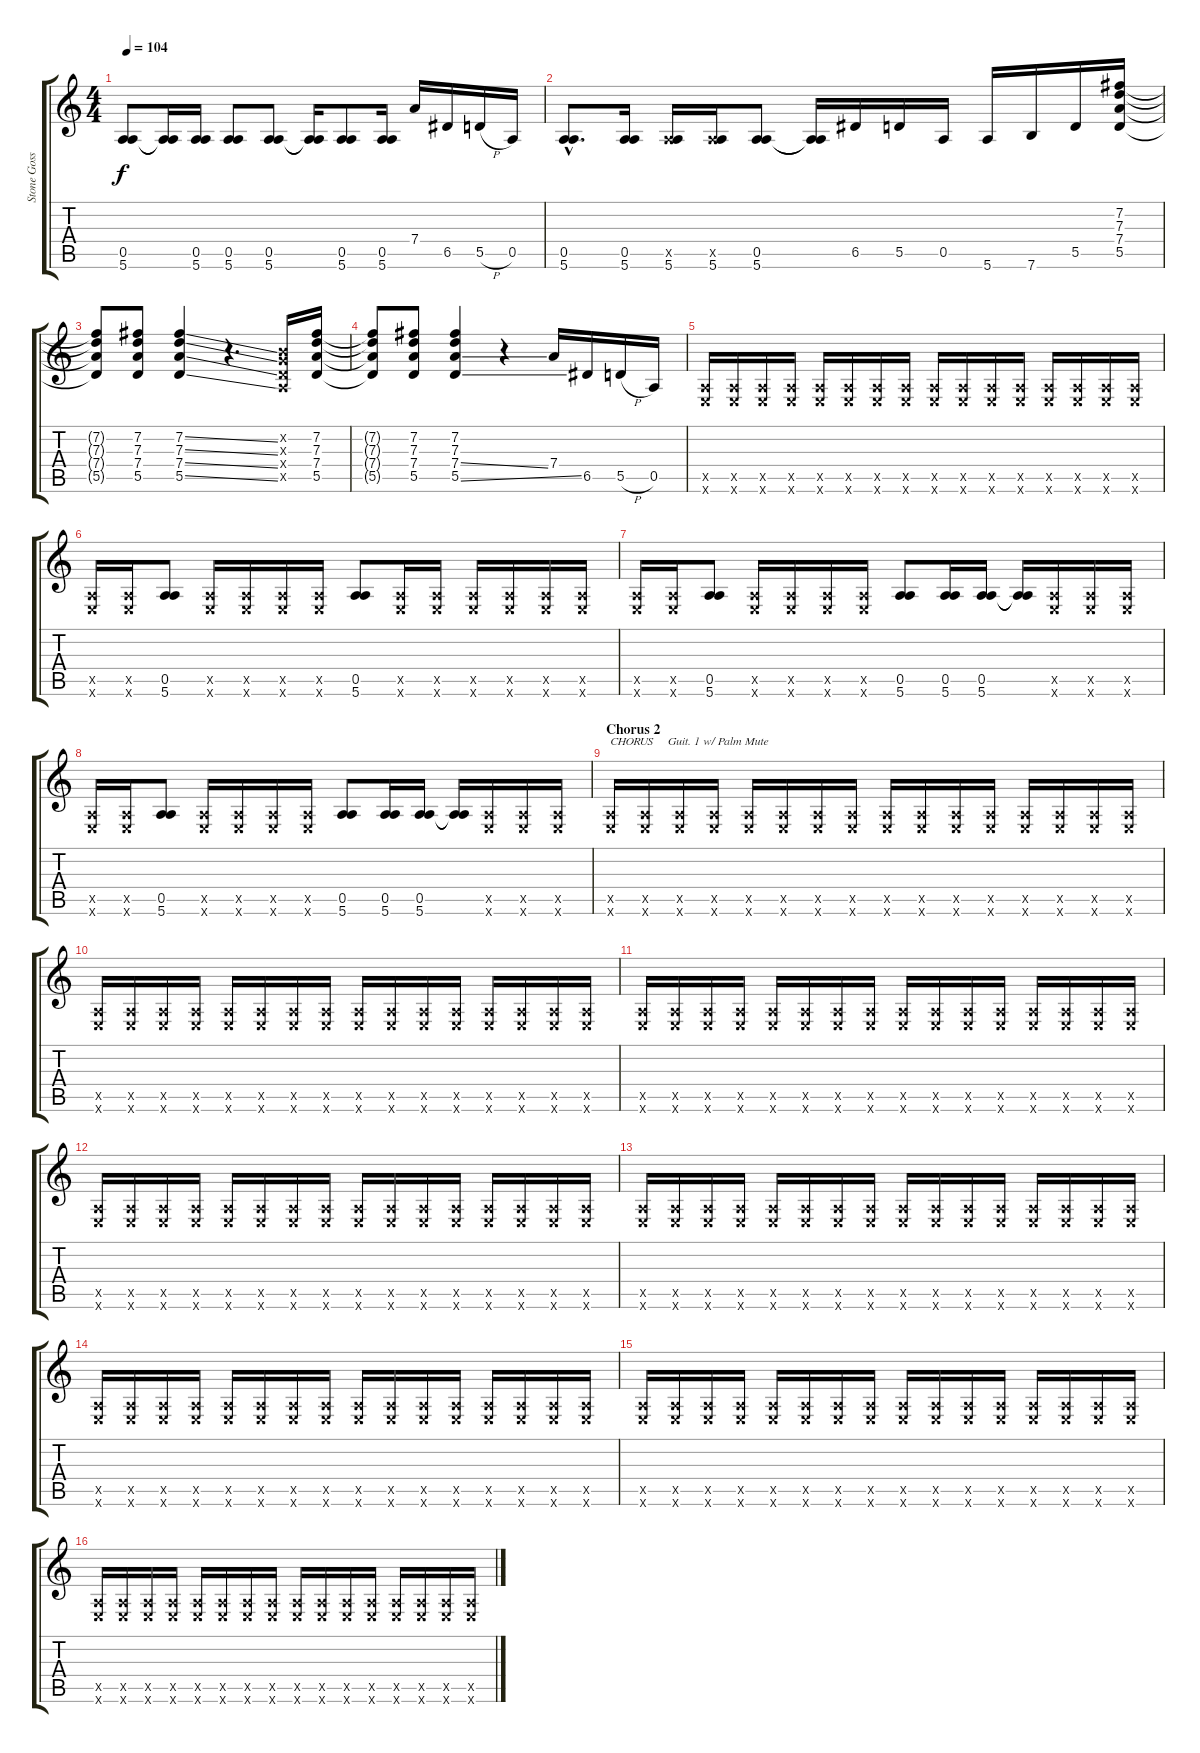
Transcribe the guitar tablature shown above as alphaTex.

\track ("Stone Gossard (Guit 1)" "Stone Goss") {instrument distortionguitar}
\staff {score tabs}
\tuning (E4 B3 G3 D3 A2 E2) {hide}
\ts (4 4)
\tempo 104
\clef g2
\ks c
(0.5 5.6).8{dy f} (0.5{t} 5.6{t}).16 (0.5 5.6).16 (0.5 5.6).8 (0.5 5.6).8 (0.5{t} 5.6{t}).16 (0.5 5.6).8 (0.5 5.6).16 7.4.16 6.5.16 5.5{h}.16 0.5.16 |
(0.5{hac} 5.6{hac}).8{d} (0.5 5.6).16 (0.5{x} 5.6).16 (0.5{x} 5.6).16 (0.5 5.6).8 (0.5{t} 5.6{t}).16 6.5.16 5.5.16 0.5.16 5.6.16 7.6.16 5.5.16 (7.2 7.3 7.4 5.5).16 |
(7.2{t} 7.3{t} 7.4{t} 5.5{t}).8 (7.2 7.3 7.4 5.5).8 (7.2{ss} 7.3{ss} 7.4{ss} 5.5{ss}).4 r.4{d} (0.2{x} 0.3{x} 0.4{x} 0.5{x}).16 (7.2 7.3 7.4 5.5).16 |
(7.2{t} 7.3{t} 7.4{t} 5.5{t}).8 (7.2 7.3 7.4 5.5).8 (7.2 7.3 7.4{ss} 5.5{ss}).4 r.4 7.4.16 6.5.16 5.5{h}.16 0.5.16 |
(0.5{x} 0.6{x}).16 (0.5{x} 0.6{x}).16 (0.5{x} 0.6{x}).16 (0.5{x} 0.6{x}).16 (0.5{x} 0.6{x}).16 (0.5{x} 0.6{x}).16 (0.5{x} 0.6{x}).16 (0.5{x} 0.6{x}).16 (0.5{x} 0.6{x}).16 (0.5{x} 0.6{x}).16 (0.5{x} 0.6{x}).16 (0.5{x} 0.6{x}).16 (0.5{x} 0.6{x}).16 (0.5{x} 0.6{x}).16 (0.5{x} 0.6{x}).16 (0.5{x} 0.6{x}).16 |
(0.5{x} 0.6{x}).16 (0.5{x} 0.6{x}).16 (0.5 5.6).8 (0.5{x} 0.6{x}).16 (0.5{x} 0.6{x}).16 (0.5{x} 0.6{x}).16 (0.5{x} 0.6{x}).16 (0.5 5.6).8 (0.5{x} 0.6{x}).16 (0.5{x} 0.6{x}).16 (0.5{x} 0.6{x}).16 (0.5{x} 0.6{x}).16 (0.5{x} 0.6{x}).16 (0.5{x} 0.6{x}).16 |
(0.5{x} 0.6{x}).16 (0.5{x} 0.6{x}).16 (0.5 5.6).8 (0.5{x} 0.6{x}).16 (0.5{x} 0.6{x}).16 (0.5{x} 0.6{x}).16 (0.5{x} 0.6{x}).16 (0.5 5.6).8 (0.5 5.6).16 (0.5 5.6).16 (0.5{t} 5.6{t}).16 (0.5{x} 0.6{x}).16 (0.5{x} 0.6{x}).16 (0.5{x} 0.6{x}).16 |
(0.5{x} 0.6{x}).16 (0.5{x} 0.6{x}).16 (0.5 5.6).8 (0.5{x} 0.6{x}).16 (0.5{x} 0.6{x}).16 (0.5{x} 0.6{x}).16 (0.5{x} 0.6{x}).16 (0.5 5.6).8 (0.5 5.6).16 (0.5 5.6).16 (0.5{t} 5.6{t}).16 (0.5{x} 0.6{x}).16 (0.5{x} 0.6{x}).16 (0.5{x} 0.6{x}).16 |
\section ("" "Chorus 2")
(0.5{x} 0.6{x}).16{txt "CHORUS     Guit. 1 w/ Palm Mute"} (0.5{x} 0.6{x}).16 (0.5{x} 0.6{x}).16 (0.5{x} 0.6{x}).16 (0.5{x} 0.6{x}).16 (0.5{x} 0.6{x}).16 (0.5{x} 0.6{x}).16 (0.5{x} 0.6{x}).16 (0.5{x} 0.6{x}).16 (0.5{x} 0.6{x}).16 (0.5{x} 0.6{x}).16 (0.5{x} 0.6{x}).16 (0.5{x} 0.6{x}).16 (0.5{x} 0.6{x}).16 (0.5{x} 0.6{x}).16 (0.5{x} 0.6{x}).16 |
(0.5{x} 0.6{x}).16 (0.5{x} 0.6{x}).16 (0.5{x} 0.6{x}).16 (0.5{x} 0.6{x}).16 (0.5{x} 0.6{x}).16 (0.5{x} 0.6{x}).16 (0.5{x} 0.6{x}).16 (0.5{x} 0.6{x}).16 (0.5{x} 0.6{x}).16 (0.5{x} 0.6{x}).16 (0.5{x} 0.6{x}).16 (0.5{x} 0.6{x}).16 (0.5{x} 0.6{x}).16 (0.5{x} 0.6{x}).16 (0.5{x} 0.6{x}).16 (0.5{x} 0.6{x}).16 |
(0.5{x} 0.6{x}).16 (0.5{x} 0.6{x}).16 (0.5{x} 0.6{x}).16 (0.5{x} 0.6{x}).16 (0.5{x} 0.6{x}).16 (0.5{x} 0.6{x}).16 (0.5{x} 0.6{x}).16 (0.5{x} 0.6{x}).16 (0.5{x} 0.6{x}).16 (0.5{x} 0.6{x}).16 (0.5{x} 0.6{x}).16 (0.5{x} 0.6{x}).16 (0.5{x} 0.6{x}).16 (0.5{x} 0.6{x}).16 (0.5{x} 0.6{x}).16 (0.5{x} 0.6{x}).16 |
(0.5{x} 0.6{x}).16 (0.5{x} 0.6{x}).16 (0.5{x} 0.6{x}).16 (0.5{x} 0.6{x}).16 (0.5{x} 0.6{x}).16 (0.5{x} 0.6{x}).16 (0.5{x} 0.6{x}).16 (0.5{x} 0.6{x}).16 (0.5{x} 0.6{x}).16 (0.5{x} 0.6{x}).16 (0.5{x} 0.6{x}).16 (0.5{x} 0.6{x}).16 (0.5{x} 0.6{x}).16 (0.5{x} 0.6{x}).16 (0.5{x} 0.6{x}).16 (0.5{x} 0.6{x}).16 |
(0.5{x} 0.6{x}).16 (0.5{x} 0.6{x}).16 (0.5{x} 0.6{x}).16 (0.5{x} 0.6{x}).16 (0.5{x} 0.6{x}).16 (0.5{x} 0.6{x}).16 (0.5{x} 0.6{x}).16 (0.5{x} 0.6{x}).16 (0.5{x} 0.6{x}).16 (0.5{x} 0.6{x}).16 (0.5{x} 0.6{x}).16 (0.5{x} 0.6{x}).16 (0.5{x} 0.6{x}).16 (0.5{x} 0.6{x}).16 (0.5{x} 0.6{x}).16 (0.5{x} 0.6{x}).16 |
(0.5{x} 0.6{x}).16 (0.5{x} 0.6{x}).16 (0.5{x} 0.6{x}).16 (0.5{x} 0.6{x}).16 (0.5{x} 0.6{x}).16 (0.5{x} 0.6{x}).16 (0.5{x} 0.6{x}).16 (0.5{x} 0.6{x}).16 (0.5{x} 0.6{x}).16 (0.5{x} 0.6{x}).16 (0.5{x} 0.6{x}).16 (0.5{x} 0.6{x}).16 (0.5{x} 0.6{x}).16 (0.5{x} 0.6{x}).16 (0.5{x} 0.6{x}).16 (0.5{x} 0.6{x}).16 |
(0.5{x} 0.6{x}).16 (0.5{x} 0.6{x}).16 (0.5{x} 0.6{x}).16 (0.5{x} 0.6{x}).16 (0.5{x} 0.6{x}).16 (0.5{x} 0.6{x}).16 (0.5{x} 0.6{x}).16 (0.5{x} 0.6{x}).16 (0.5{x} 0.6{x}).16 (0.5{x} 0.6{x}).16 (0.5{x} 0.6{x}).16 (0.5{x} 0.6{x}).16 (0.5{x} 0.6{x}).16 (0.5{x} 0.6{x}).16 (0.5{x} 0.6{x}).16 (0.5{x} 0.6{x}).16 |
(0.5{x} 0.6{x}).16 (0.5{x} 0.6{x}).16 (0.5{x} 0.6{x}).16 (0.5{x} 0.6{x}).16 (0.5{x} 0.6{x}).16 (0.5{x} 0.6{x}).16 (0.5{x} 0.6{x}).16 (0.5{x} 0.6{x}).16 (0.5{x} 0.6{x}).16 (0.5{x} 0.6{x}).16 (0.5{x} 0.6{x}).16 (0.5{x} 0.6{x}).16 (0.5{x} 0.6{x}).16 (0.5{x} 0.6{x}).16 (0.5{x} 0.6{x}).16 (0.5{x} 0.6{x}).16
